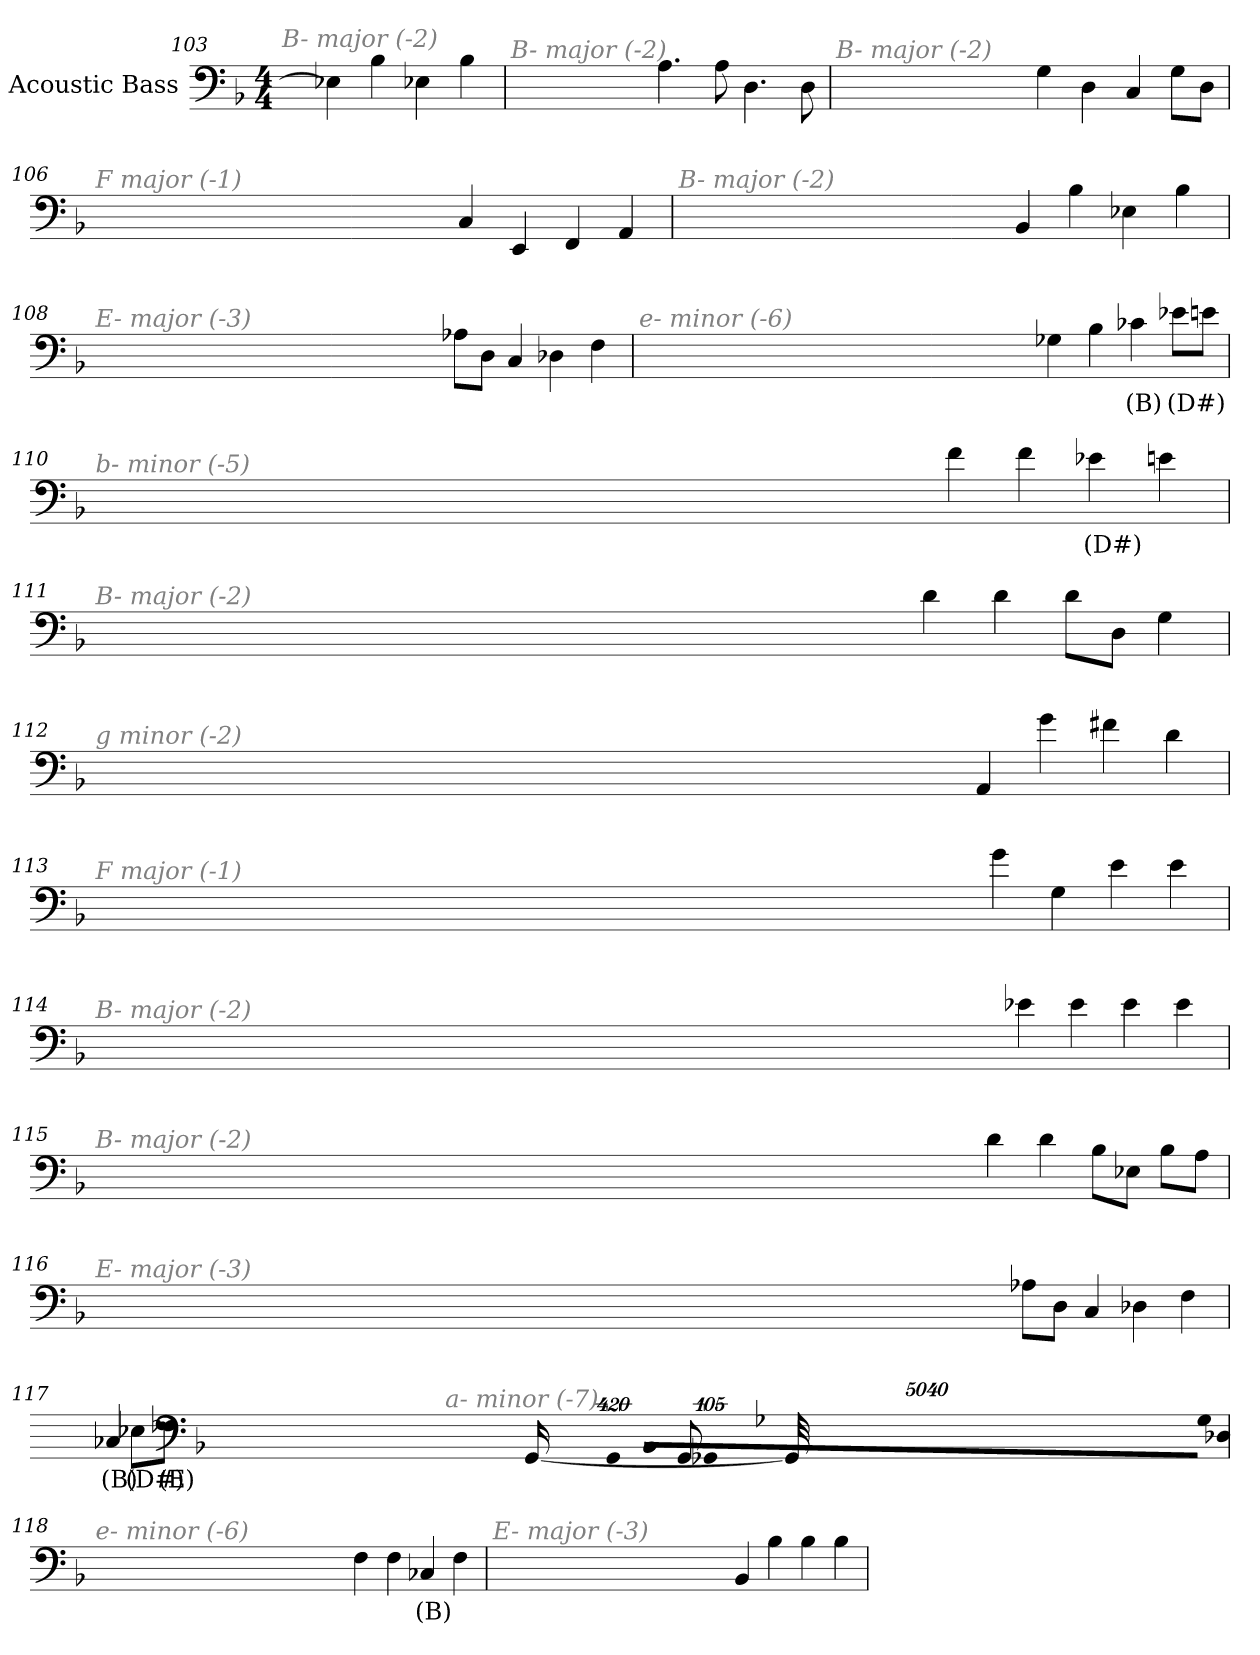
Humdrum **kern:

**kern	**text
*part1	*part1
*staff1	*staff1
*I"Acoustic Bass	*
*clefF4	*
*ITrd7c12	*
*k[b-]	*
*F:	*
*M4/4	*
=103	=103
!LO:TX:i:color=#808080:t=B- major (-2)	!
4EE-X]	.
4BB-	.
4EE-X	.
4BB-	.
=104	=104
!LO:TX:i:color=#808080:t=B- major (-2)	!
4.AA	.
8AA	.
4.DD	.
8DD	.
=105	=105
!LO:TX:i:color=#808080:t=B- major (-2)	!
4GG	.
4DD	.
4CC	.
8GGL	.
8DDJ	.
=106	=106
!LO:TX:i:color=#808080:t=F major (-1)	!
4CC	.
4EEE	.
4FFF	.
4AAA	.
=107	=107
!LO:TX:i:color=#808080:t=B- major (-2)	!
4BBB-	.
4BB-	.
4EE-X	.
4BB-	.
=108	=108
!LO:TX:i:color=#808080:t=E- major (-3)	!
8AA-XL	.
8DDJ	.
4CC	.
4DD-X	.
4FF	.
=109	=109
!LO:TX:i:color=#808080:t=e- minor (-6)	!
4GG-X	.
4BB-	.
4C-Xi	(B)
8E-XiL	(D#)
8EJ	.
=110	=110
!LO:TX:i:color=#808080:t=b- minor (-5)	!
4F	.
4F	.
4E-Xi	(D#)
4E	.
=111	=111
!LO:TX:i:color=#808080:t=B- major (-2)	!
4D	.
4D	.
8DL	.
8DDJ	.
4GG	.
=112	=112
!LO:TX:i:color=#808080:t=g minor (-2)	!
4AAA	.
4G	.
4F#X	.
4D	.
=113	=113
!LO:TX:i:color=#808080:t=F major (-1)	!
4G	.
4GG	.
4E	.
4E	.
=114	=114
!LO:TX:i:color=#808080:t=B- major (-2)	!
4E-X	.
4E-	.
4E-	.
4E-	.
=115	=115
!LO:TX:i:color=#808080:t=B- major (-2)	!
4D	.
4D	.
8BB-L	.
8EE-XJ	.
8BB-L	.
8AAJ	.
=116	=116
!LO:TX:i:color=#808080:t=E- major (-3)	!
8AA-XL	.
8DDJ	.
4CC	.
4DD-X	.
4FF	.
=117	=117
!LO:TX:i:color=#808080:t=a- minor (-7)	!
!LO:N:vis=8	!
40320%3347GG-XL	.
!LO:N:vis=8	!
40320%3347DD-X	.
!LO:N:vis=8	!
40320%3347BBB-J	.
!LO:N:vis=1024	!
[13440%13GGG-X	.
8GGG-_	.
16GGG-_	.
32GGG-_	.
!LO:N:vis=1024%31	!
13440%407GGG-]	.
4CC-Xi	(B)
8EE-XiL	(D#)
8FF-XiJ	(E)
=118	=118
!LO:TX:i:color=#808080:t=e- minor (-6)	!
4FF	.
4FF	.
4CC-Xi	(B)
4FF	.
=119	=119
!LO:TX:i:color=#808080:t=E- major (-3)	!
4BBB-	.
4BB-	.
4BB-	.
4BB-	.
=	=
*-	*-
